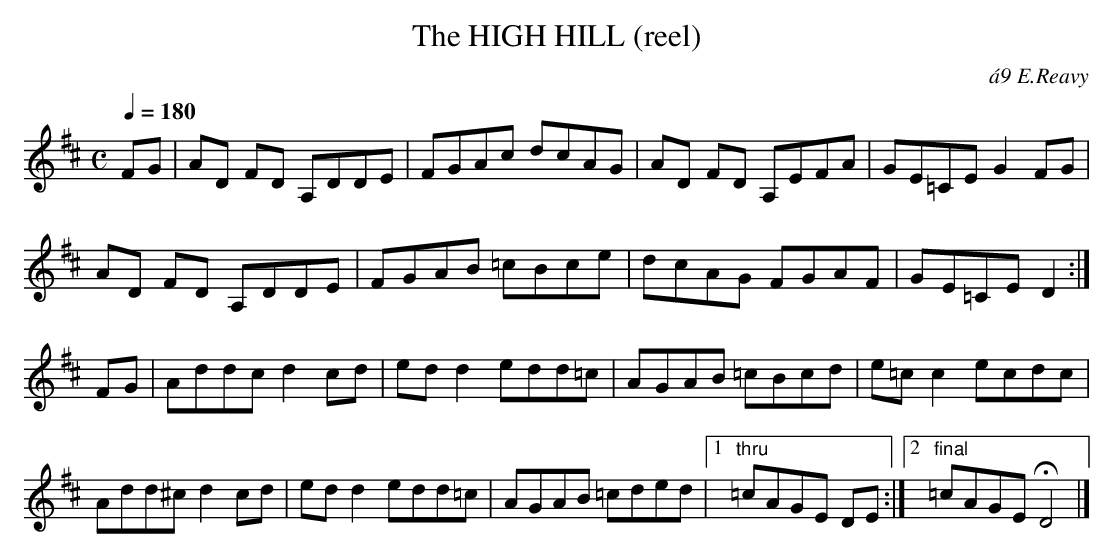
X:1
T:HIGH HILL (reel), The
C:\'a9 E.Reavy
Y:"allegro  moderato"
Q:1/4=180
M:C
K:D
FG|AD FD A,DDE|FGAc dcAG|AD FD A,EFA|GE=CE G2FG|
AD FD A,DDE|FGAB =cBce|dcAG FGAF|GE=CE D2:|
FG|Addc d2 cd|ed d2 edd=c|AGAB =cBcd|e=c c2 ecdc|
Add^c d2 cd | ed d2 edd=c|AGAB =cded|1 "thru"=cAGE DE:|\
[2 "final" =cAGE HD4|]
